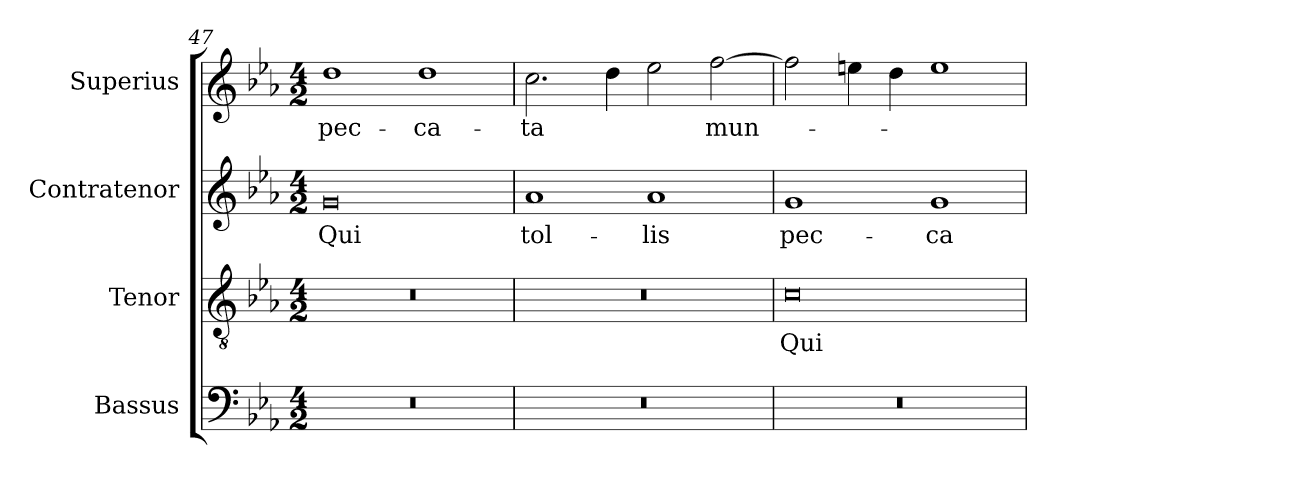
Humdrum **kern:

**kern	**kern	**text	**kern	**text	**kern	**text
*part4	*part3	*part3	*part2	*part2	*part1	*part1
*staff4	*staff3	*staff3	*staff2	*staff2	*staff1	*staff1
*I"Bassus	*I"Tenor	*	*I"Contratenor	*	*I"Superius	*
*I'B.	*I'T.	*	*	*	*	*
*clefF4	*clefGv2	*	*clefG2	*	*clefG2	*
*	*ITrd7c12	*	*ITrd7c12	*	*	*
*k[b-e-a-]	*k[b-e-a-]	*	*k[b-e-a-]	*	*k[b-e-a-]	*
*E-:	*E-:	*	*E-:	*	*E-:	*
*M4/2	*M4/2	*	*M4/2	*	*M4/2	*
=47	=47	=47	=47	=47	=47	=47
!LO:N:vis=1	!LO:N:vis=1	!	!	!	!	!
!	!	!	!	!LO:LY:b:color=#000000	!	!
!	!	!	!	!	!	!LO:LY:b:color=#000000
0r	0r	.	0Gi	Qui	1ddi	pec-
!	!	!	!	!	!	!LO:LY:b:color=#000000
.	.	.	.	.	1ddi	-ca-
=48	=48	=48	=48	=48	=48	=48
!LO:N:vis=1	!LO:N:vis=1	!	!	!	!	!
!	!	!	!	!LO:LY:b:color=#000000	!	!
!	!	!	!	!	!	!LO:LY:b:color=#000000
0r	0r	.	1A-i	tol-	2.cci\	-ta
.	.	.	.	.	4ddi\	.
!	!	!	!	!LO:LY:b:color=#000000	!	!
.	.	.	1A-i	-lis	2ee-i\	.
!	!	!	!	!	!	!LO:LY:b:color=#000000
.	.	.	.	.	[>2ffi\	mun-
=49	=49	=49	=49	=49	=49	=49
!LO:N:vis=1	!	!	!	!	!	!
!	!	!LO:LY:b:color=#000000	!	!	!	!
!	!	!	!	!LO:LY:b:color=#000000	!	!
0r	0Ci	Qui	1Gi	pec-	2ffi\]	.
.	.	.	.	.	4eei\	.
.	.	.	.	.	4ddi\	.
!	!	!	!	!LO:LY:b:color=#000000	!	!
.	.	.	1Gi	-ca-	1eei	.
=	=	=	=	=	=	=
*-	*-	*-	*-	*-	*-	*-
